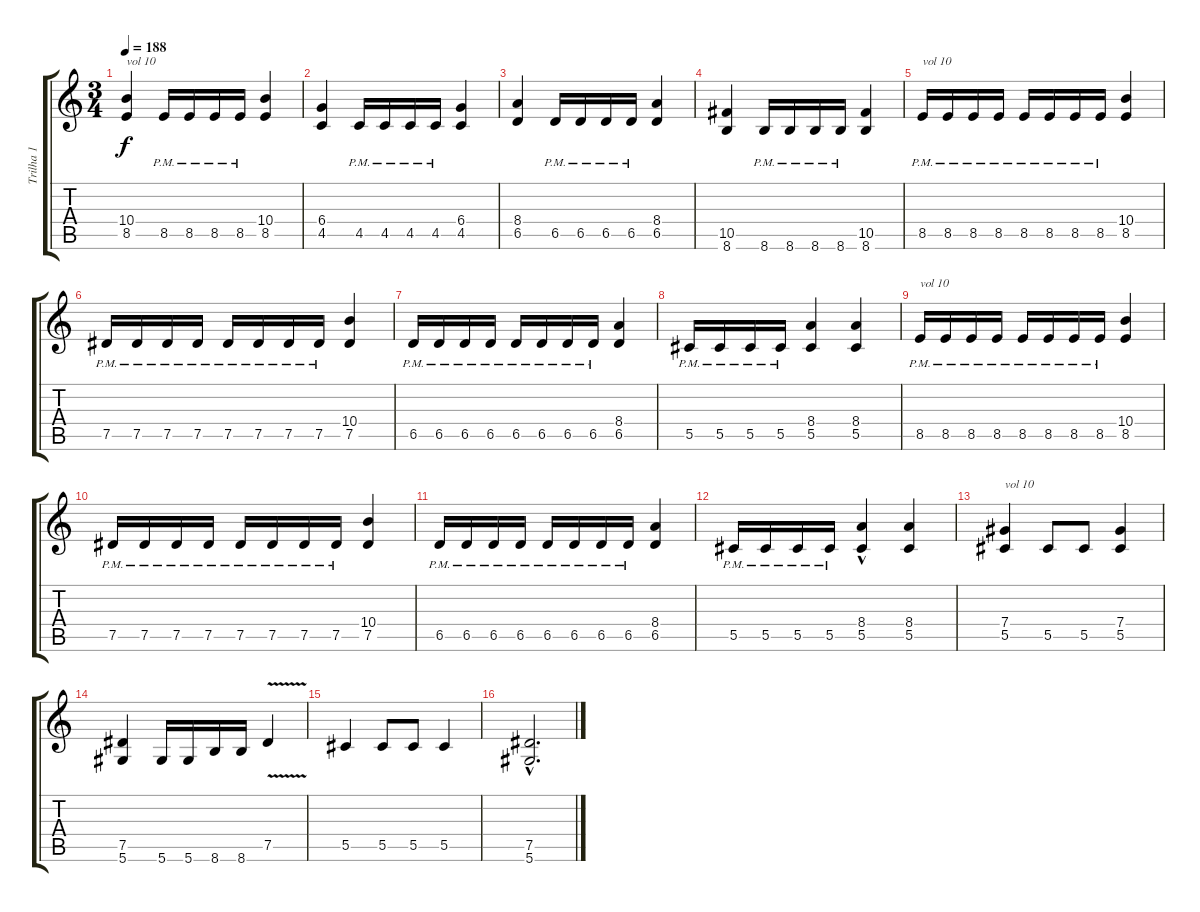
\track ("Trilha 1" "Trilha 1") {instrument overdrivenguitar}
\staff {score tabs}
\tuning (Eb4 Bb3 Gb3 Db3 Ab2 Eb2) {hide}
\ts (3 4)
\tempo 188
\clef g2
\ks c
(10.4 8.5).4{txt "vol 10" dy f volume 10} 8.5{pm}.16 8.5{pm}.16 8.5{pm}.16 8.5{pm}.16 (10.4 8.5).4 |
(6.4 4.5).4 4.5{pm}.16 4.5{pm}.16 4.5{pm}.16 4.5{pm}.16 (6.4 4.5).4 |
(8.4 6.5).4 6.5{pm}.16 6.5{pm}.16 6.5{pm}.16 6.5{pm}.16 (8.4 6.5).4 |
(10.5 8.6).4 8.6{pm}.16 8.6{pm}.16 8.6{pm}.16 8.6{pm}.16 (10.5 8.6).4 |
8.5{pm}.16{txt "vol 10" volume 10} 8.5{pm}.16 8.5{pm}.16 8.5{pm}.16 8.5{pm}.16 8.5{pm}.16 8.5{pm}.16 8.5{pm}.16 (10.4 8.5).4 |
7.5{pm}.16 7.5{pm}.16 7.5{pm}.16 7.5{pm}.16 7.5{pm}.16 7.5{pm}.16 7.5{pm}.16 7.5{pm}.16 (10.4 7.5).4 |
6.5{pm}.16 6.5{pm}.16 6.5{pm}.16 6.5{pm}.16 6.5{pm}.16 6.5{pm}.16 6.5{pm}.16 6.5{pm}.16 (8.4 6.5).4 |
5.5{pm}.16 5.5{pm}.16 5.5{pm}.16 5.5{pm}.16 (8.4 5.5).4 (8.4 5.5).4 |
8.5{pm}.16{txt "vol 10" volume 10} 8.5{pm}.16 8.5{pm}.16 8.5{pm}.16 8.5{pm}.16 8.5{pm}.16 8.5{pm}.16 8.5{pm}.16 (10.4 8.5).4 |
7.5{pm}.16 7.5{pm}.16 7.5{pm}.16 7.5{pm}.16 7.5{pm}.16 7.5{pm}.16 7.5{pm}.16 7.5{pm}.16 (10.4 7.5).4 |
6.5{pm}.16 6.5{pm}.16 6.5{pm}.16 6.5{pm}.16 6.5{pm}.16 6.5{pm}.16 6.5{pm}.16 6.5{pm}.16 (8.4 6.5).4 |
5.5{pm}.16 5.5{pm}.16 5.5{pm}.16 5.5{pm}.16 (8.4 5.5{hac}).4 (8.4 5.5).4 |
(7.4 5.5).4{txt "vol 10" volume 10} 5.5.8 5.5.8 (7.4 5.5).4 |
(7.5 5.6).4 5.6.16 5.6.16 8.6.16 8.6.16 7.5{v}.4 |
5.5.4 5.5.8 5.5.8 5.5.4 |
(7.5{hac} 5.6{hac}).2{d}
